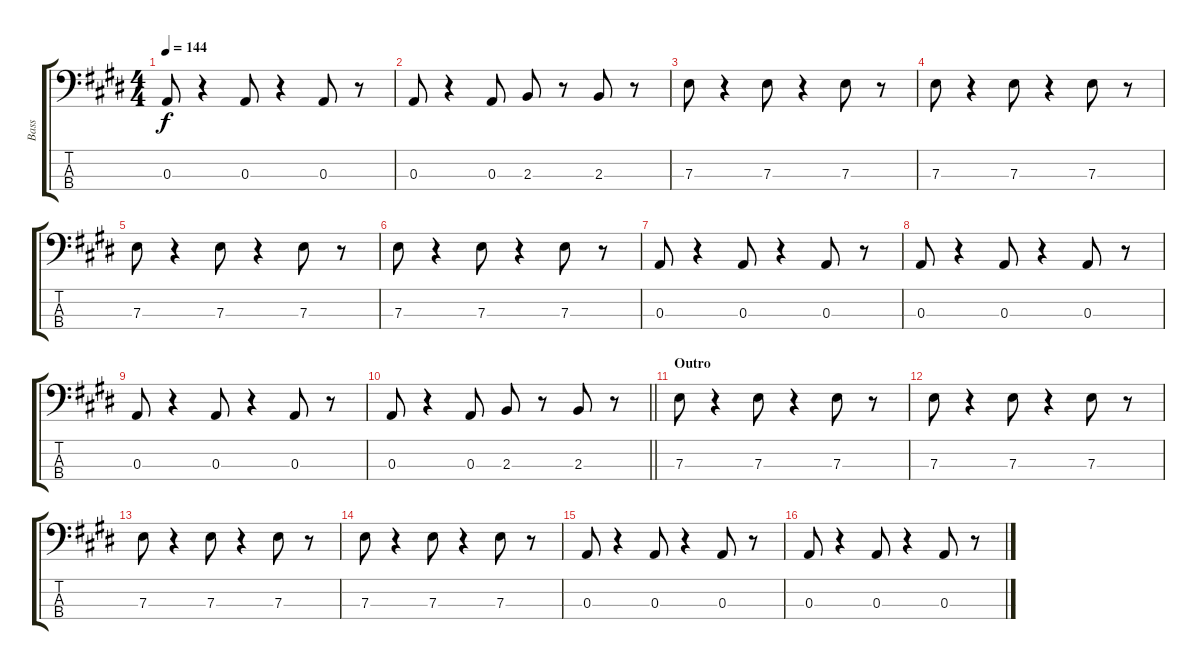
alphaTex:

\track ("Bass" "Bass") {instrument electricbassfinger}
\staff {score tabs}
\tuning (G2 D2 A1 E1) {hide}
\ts (4 4)
\tempo 144
\clef f4
\ks e
0.3.8{dy f} r.4 0.3.8 r.4 0.3.8 r.8 |
0.3.8 r.4 0.3.8 2.3.8 r.8 2.3.8 r.8 |
7.3.8 r.4 7.3.8 r.4 7.3.8 r.8 |
7.3.8 r.4 7.3.8 r.4 7.3.8 r.8 |
7.3.8 r.4 7.3.8 r.4 7.3.8 r.8 |
7.3.8 r.4 7.3.8 r.4 7.3.8 r.8 |
0.3.8 r.4 0.3.8 r.4 0.3.8 r.8 |
0.3.8 r.4 0.3.8 r.4 0.3.8 r.8 |
0.3.8 r.4 0.3.8 r.4 0.3.8 r.8 |
\barLineRight lightlight
0.3.8 r.4 0.3.8 2.3.8 r.8 2.3.8 r.8 |
\section ("" "Outro")
7.3.8 r.4 7.3.8 r.4 7.3.8 r.8 |
7.3.8 r.4 7.3.8 r.4 7.3.8 r.8 |
7.3.8 r.4 7.3.8 r.4 7.3.8 r.8 |
7.3.8 r.4 7.3.8 r.4 7.3.8 r.8 |
0.3.8 r.4 0.3.8 r.4 0.3.8 r.8 |
0.3.8 r.4 0.3.8 r.4 0.3.8 r.8
